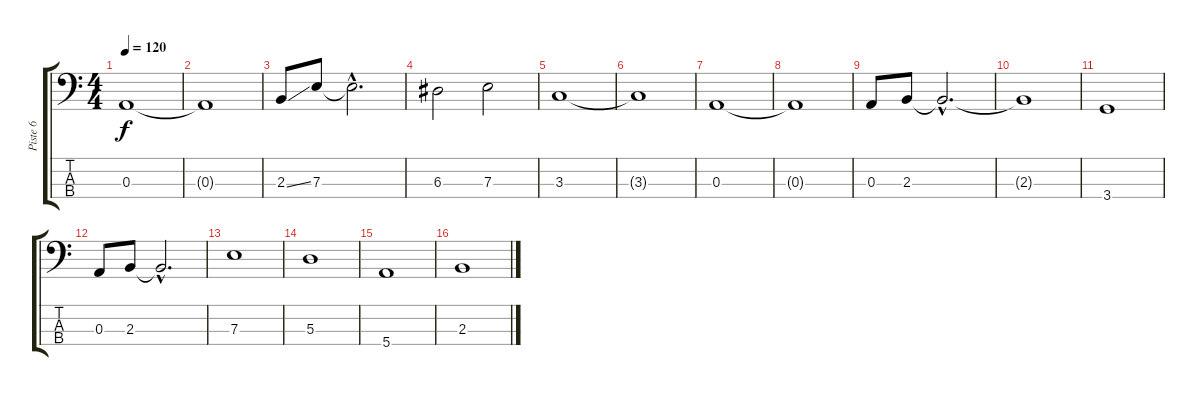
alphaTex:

\track ("Piste 6" "Piste 6") {instrument electricbassfinger}
\staff {score tabs}
\tuning (G2 D2 A1 E1) {hide}
\ts (4 4)
\tempo 120
\clef f4
\ks c
0.3.1{dy f} |
0.3{t}.1 |
2.3{ss}.8 7.3.8 7.3{hac t}.2{d} |
6.3.2 7.3.2 |
3.3.1 |
3.3{t}.1 |
0.3.1 |
0.3{t}.1 |
0.3.8 2.3.8 2.3{hac t}.2{d} |
2.3{t}.1 |
3.4.1 |
0.3.8 2.3.8 2.3{hac t}.2{d} |
7.3.1 |
5.3.1 |
5.4.1 |
2.3.1
